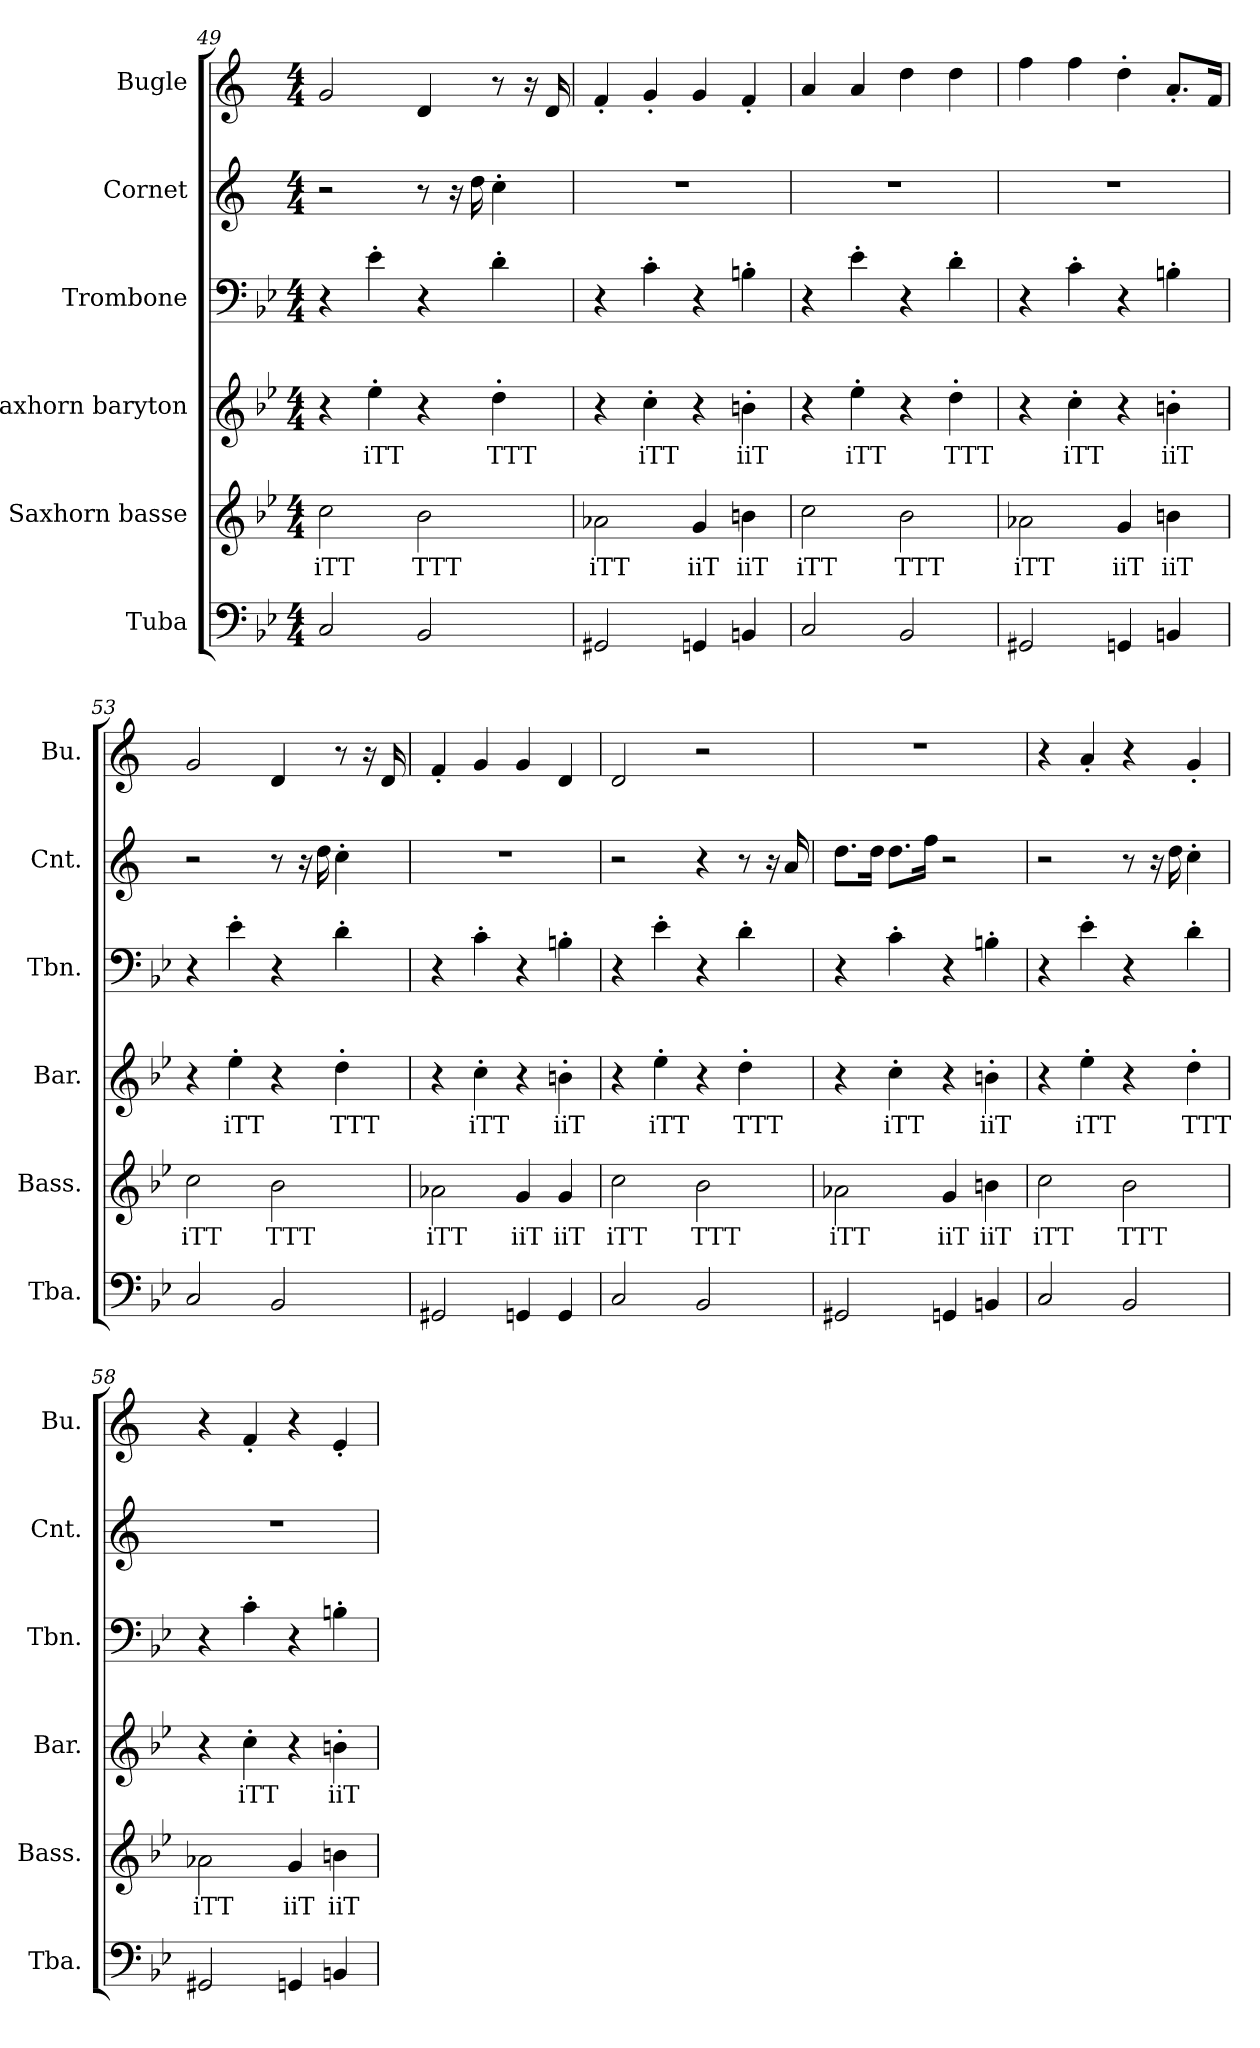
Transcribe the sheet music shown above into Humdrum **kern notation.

**kern	**kern	**text	**kern	**text	**kern	**kern	**kern
*part6	*part5	*part5	*part4	*part4	*part3	*part2	*part1
*staff6	*staff5	*staff5	*staff4	*staff4	*staff3	*staff2	*staff1
*I"Tuba	*I"Saxhorn basse	*	*I"saxhorn baryton	*	*I"Trombone	*I"Cornet	*I"Bugle
*I'Tba.	*I'Bass.	*	*I'Bar.	*	*I'Tbn.	*I'Cnt.	*I'Bu.
*clefF4	*clefG2	*	*clefG2	*	*clefF4	*clefG2	*clefG2
*	*ITrd8c14	*	*ITrd8c14	*	*	*ITrd1c2	*ITrd1c2
*k[b-e-]	*k[b-e-]	*	*k[b-e-]	*	*k[b-e-]	*k[b-e-]	*k[b-e-]
*M4/4	*M4/4	*	*M4/4	*	*M4/4	*M4/4	*M4/4
=49	=49	=49	=49	=49	=49	=49	=49
!	!	!LO:LY:b	!	!	!	!	!
2C/	2c\	iTT	4r	.	4r	2r	2f/
!	!	!	!	!LO:LY:b	!	!	!
.	.	.	4e-'\	iTT	4e-'\	.	.
!	!	!LO:LY:b	!	!	!	!	!
2BB-/	2B-\	TTT	4r	.	4r	8r	4c/
.	.	.	.	.	.	16r	.
.	.	.	.	.	.	16cc\	.
!	!	!	!	!LO:LY:b	!	!	!
.	.	.	4d'\	TTT	4d'\	4b-'\	8r
.	.	.	.	.	.	.	16r
.	.	.	.	.	.	.	16c/
=50	=50	=50	=50	=50	=50	=50	=50
!	!	!LO:LY:b	!	!	!	!	!
2GG#X/	2A-X\	iTT	4r	.	4r	1r	4e-'/
!	!	!	!	!LO:LY:b	!	!	!
.	.	.	4c'\	iTT	4c'\	.	4f'/
!	!	!LO:LY:b	!	!	!	!	!
4GGn/	4G/	iiT	4r	.	4r	.	4f/
!	!	!LO:LY:b	!	!LO:LY:b	!	!	!
4BBn/	4Bn\	iiT	4Bn'\	iiT	4Bn'\	.	4e-'/
=51	=51	=51	=51	=51	=51	=51	=51
!	!	!LO:LY:b	!	!	!	!	!
2C/	2c\	iTT	4r	.	4r	1r	4g/
!	!	!	!	!LO:LY:b	!	!	!
.	.	.	4e-'\	iTT	4e-'\	.	4g/
!	!	!LO:LY:b	!	!	!	!	!
2BB-/	2B-\	TTT	4r	.	4r	.	4cc\
!	!	!	!	!LO:LY:b	!	!	!
.	.	.	4d'\	TTT	4d'\	.	4cc\
=52	=52	=52	=52	=52	=52	=52	=52
!	!	!LO:LY:b	!	!	!	!	!
2GG#X/	2A-X\	iTT	4r	.	4r	1r	4ee-\
!	!	!	!	!LO:LY:b	!	!	!
.	.	.	4c'\	iTT	4c'\	.	4ee-\
!	!	!LO:LY:b	!	!	!	!	!
4GGn/	4G/	iiT	4r	.	4r	.	4cc'\
!	!	!LO:LY:b	!	!LO:LY:b	!	!	!
4BBn/	4Bn\	iiT	4Bn'\	iiT	4Bn'\	.	8.g'/L
.	.	.	.	.	.	.	16e-/Jk
!!LO:PB:g=z
=53	=53	=53	=53	=53	=53	=53	=53
!	!	!LO:LY:b	!	!	!	!	!
2C/	2c\	iTT	4r	.	4r	2r	2f/
!	!	!	!	!LO:LY:b	!	!	!
.	.	.	4e-'\	iTT	4e-'\	.	.
!	!	!LO:LY:b	!	!	!	!	!
2BB-/	2B-\	TTT	4r	.	4r	8r	4c/
.	.	.	.	.	.	16r	.
.	.	.	.	.	.	16cc\	.
!	!	!	!	!LO:LY:b	!	!	!
.	.	.	4d'\	TTT	4d'\	4b-'\	8r
.	.	.	.	.	.	.	16r
.	.	.	.	.	.	.	16c/
=54	=54	=54	=54	=54	=54	=54	=54
!	!	!LO:LY:b	!	!	!	!	!
2GG#X/	2A-X\	iTT	4r	.	4r	1r	4e-'/
!	!	!	!	!LO:LY:b	!	!	!
.	.	.	4c'\	iTT	4c'\	.	4f/
!	!	!LO:LY:b	!	!	!	!	!
4GGn/	4G/	iiT	4r	.	4r	.	4f/
!	!	!LO:LY:b	!	!LO:LY:b	!	!	!
4GG/	4G/	iiT	4Bn'\	iiT	4Bn'\	.	4c/
=55	=55	=55	=55	=55	=55	=55	=55
!	!	!LO:LY:b	!	!	!	!	!
2C/	2c\	iTT	4r	.	4r	2r	2c/
!	!	!	!	!LO:LY:b	!	!	!
.	.	.	4e-'\	iTT	4e-'\	.	.
!	!	!LO:LY:b	!	!	!	!	!
2BB-/	2B-\	TTT	4r	.	4r	4r	2r
!	!	!	!	!LO:LY:b	!	!	!
.	.	.	4d'\	TTT	4d'\	8r	.
.	.	.	.	.	.	16r	.
.	.	.	.	.	.	16g/	.
=56	=56	=56	=56	=56	=56	=56	=56
!	!	!LO:LY:b	!	!	!	!	!
2GG#X/	2A-X\	iTT	4r	.	4r	8.cc\L	1r
.	.	.	.	.	.	16cc\Jk	.
!	!	!	!	!LO:LY:b	!	!	!
.	.	.	4c'\	iTT	4c'\	8.cc\L	.
.	.	.	.	.	.	16ee-\Jk	.
!	!	!LO:LY:b	!	!	!	!	!
4GGn/	4G/	iiT	4r	.	4r	2r	.
!	!	!LO:LY:b	!	!LO:LY:b	!	!	!
4BBn/	4Bn\	iiT	4Bn'\	iiT	4Bn'\	.	.
=57	=57	=57	=57	=57	=57	=57	=57
!	!	!LO:LY:b	!	!	!	!	!
2C/	2c\	iTT	4r	.	4r	2r	4r
!	!	!	!	!LO:LY:b	!	!	!
.	.	.	4e-'\	iTT	4e-'\	.	4g'/
!	!	!LO:LY:b	!	!	!	!	!
2BB-/	2B-\	TTT	4r	.	4r	8r	4r
.	.	.	.	.	.	16r	.
.	.	.	.	.	.	16cc\	.
!	!	!	!	!LO:LY:b	!	!	!
.	.	.	4d'\	TTT	4d'\	4b-'\	4f'/
!!LO:LB:g=z
=58	=58	=58	=58	=58	=58	=58	=58
!	!	!LO:LY:b	!	!	!	!	!
2GG#X/	2A-X\	iTT	4r	.	4r	1r	4r
!	!	!	!	!LO:LY:b	!	!	!
.	.	.	4c'\	iTT	4c'\	.	4e-'/
!	!	!LO:LY:b	!	!	!	!	!
4GGn/	4G/	iiT	4r	.	4r	.	4r
!	!	!LO:LY:b	!	!LO:LY:b	!	!	!
4BBn/	4Bn\	iiT	4Bn'\	iiT	4Bn'\	.	4d'/
=	=	=	=	=	=	=	=
*-	*-	*-	*-	*-	*-	*-	*-
